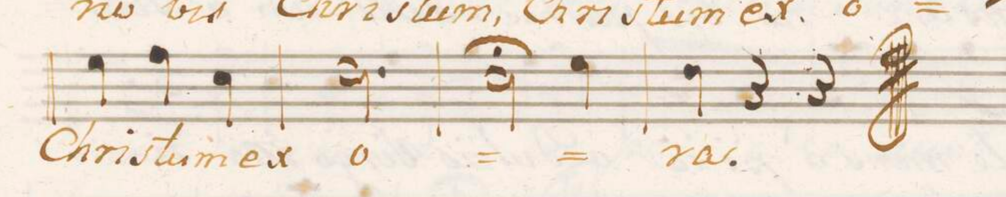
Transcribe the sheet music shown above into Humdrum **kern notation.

**kern	**text
*I"Tenore.	*
*clefC4	*
*k[b-e-a-d-]	*
*M3/4	*
4d-\	Chris-
4e-\	-tum
4B-\	ex
=30	=30
2.c\	o-
=31	=31
2B-;\	.
4d-\	.
=32	=32
4c\	-ra.
4r	.
4r	.
==	==
*-	*-
